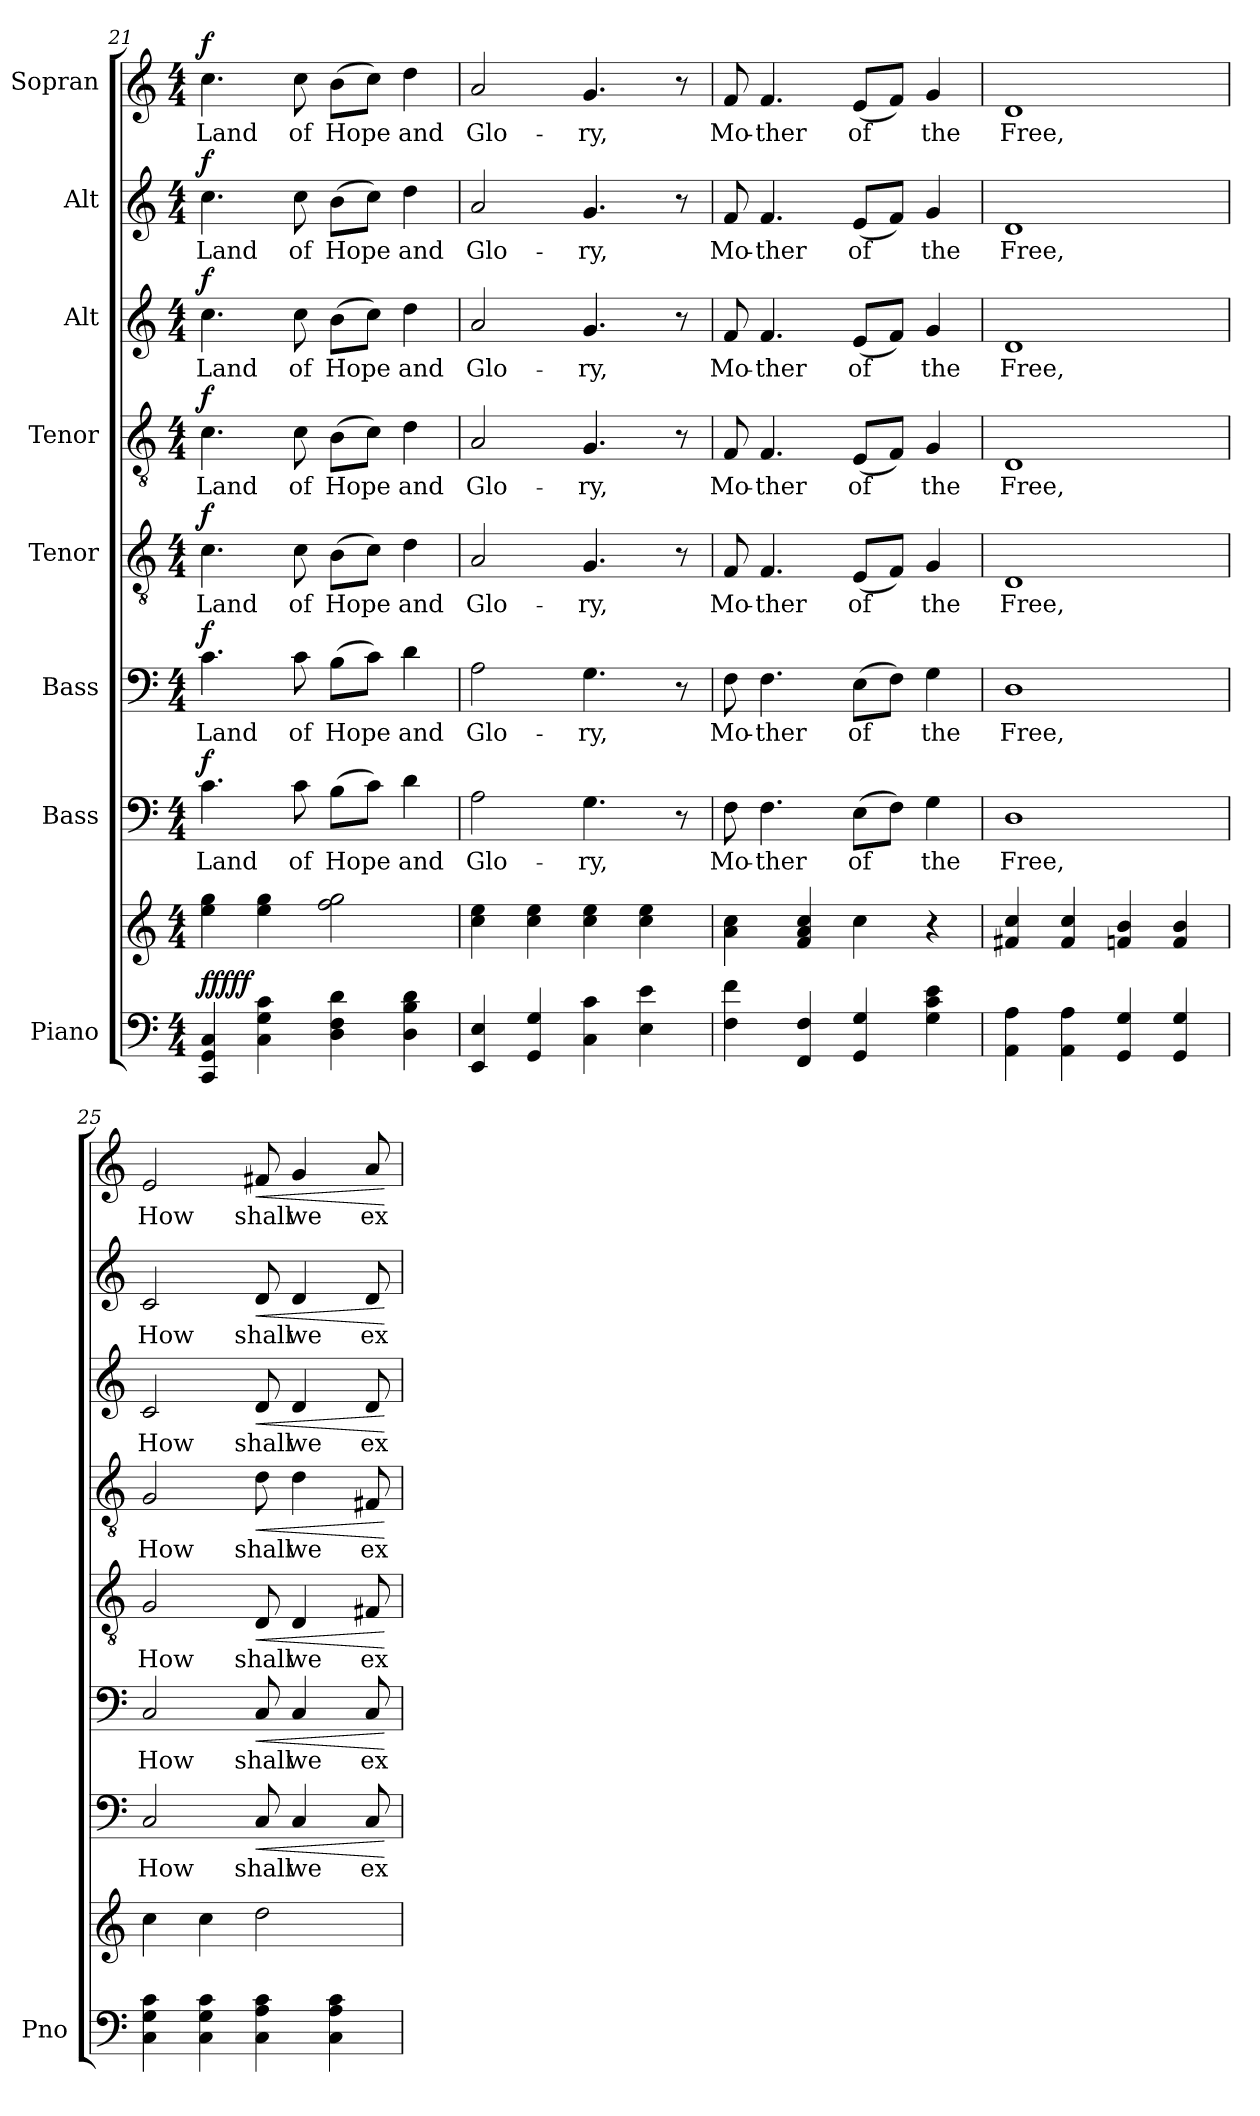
**kern	**kern	**dynam	**kern	**text	**dynam	**kern	**text	**dynam	**kern	**text	**dynam	**kern	**text	**dynam	**kern	**text	**dynam	**kern	**text	**dynam	**kern	**text	**dynam
*part8	*part8	*part8	*part7	*part7	*part7	*part6	*part6	*part6	*part5	*part5	*part5	*part4	*part4	*part4	*part3	*part3	*part3	*part2	*part2	*part2	*part1	*part1	*part1
*staff9	*staff8	*staff8/9	*staff7	*staff7	*staff7	*staff6	*staff6	*staff6	*staff5	*staff5	*staff5	*staff4	*staff4	*staff4	*staff3	*staff3	*staff3	*staff2	*staff2	*staff2	*staff1	*staff1	*staff1
*I"Piano	*	*	*I"Bass	*	*	*I"Bass	*	*	*I"Tenor	*	*	*I"Tenor	*	*	*I"Alt	*	*	*I"Alt	*	*	*I"Sopran	*	*
*I'Pno	*	*	*	*	*	*	*	*	*	*	*	*	*	*	*	*	*	*	*	*	*	*	*
!!LO:PB:g=z
*clefF4	*clefG2	*	*clefF4	*	*	*clefF4	*	*	*clefGv2	*	*	*clefGv2	*	*	*clefG2	*	*	*clefG2	*	*	*clefG2	*	*
*k[]	*k[]	*	*k[]	*	*	*k[]	*	*	*k[]	*	*	*k[]	*	*	*k[]	*	*	*k[]	*	*	*k[]	*	*
*M4/4	*M4/4	*	*M4/4	*	*	*M4/4	*	*	*M4/4	*	*	*M4/4	*	*	*M4/4	*	*	*M4/4	*	*	*M4/4	*	*
=21	=21	=21	=21	=21	=21	=21	=21	=21	=21	=21	=21	=21	=21	=21	=21	=21	=21	=21	=21	=21	=21	=21	=21
!	!	!LO:DY:a=2	!	!LO:LY:b	!	!	!LO:LY:b	!	!	!LO:LY:b	!	!	!LO:LY:b	!	!	!LO:LY:b	!	!	!LO:LY:b	!	!	!LO:LY:b	!
!	!	!LO:DY:n=1:a=2	!	!	!	!	!	!	!	!	!	!	!	!	!	!	!	!	!	!	!	!	!
!	!	!LO:DY:n=2:a=2	!	!	!	!	!	!	!	!	!	!	!	!	!	!	!	!	!	!	!	!	!
!	!	!LO:DY:n=3:a	!	!	!	!	!	!	!	!	!	!	!	!	!	!	!	!	!	!	!	!	!
!	!	!LO:DY:n=4:a	!	!	!LO:DY:a	!	!	!LO:DY:a	!	!	!LO:DY:a	!	!	!LO:DY:a	!	!	!LO:DY:a	!	!	!LO:DY:a	!	!	!LO:DY:a
4CC/ 4GG/ 4C/	4ee\ 4gg\	f f f f f	4.c\	Land	f	4.c\	Land	f	4.c\	Land	f	4.c\	Land	f	4.cc\	Land	f	4.cc\	Land	f	4.cc\	Land	f
4C\ 4G\ 4c\	4ee\ 4gg\	.	.	.	.	.	.	.	.	.	.	.	.	.	.	.	.	.	.	.	.	.	.
!	!	!	!	!LO:LY:b	!	!	!LO:LY:b	!	!	!LO:LY:b	!	!	!LO:LY:b	!	!	!LO:LY:b	!	!	!LO:LY:b	!	!	!LO:LY:b	!
.	.	.	8c\	of	.	8c\	of	.	8c\	of	.	8c\	of	.	8cc\	of	.	8cc\	of	.	8cc\	of	.
!	!	!	!	!LO:LY:b	!	!	!LO:LY:b	!	!	!LO:LY:b	!	!	!LO:LY:b	!	!	!LO:LY:b	!	!	!LO:LY:b	!	!	!LO:LY:b	!
4D\ 4F\ 4d\	2ff\ 2gg\	.	(>8B\L	-Hope	.	(>8B\L	-Hope	.	(>8B\L	-Hope	.	(>8B\L	-Hope	.	(>8b\L	-Hope	.	(>8b\L	-Hope	.	(>8b\L	-Hope	.
.	.	.	8c\J)	.	.	8c\J)	.	.	8c\J)	.	.	8c\J)	.	.	8cc\J)	.	.	8cc\J)	.	.	8cc\J)	.	.
!	!	!	!	!LO:LY:b	!	!	!LO:LY:b	!	!	!LO:LY:b	!	!	!LO:LY:b	!	!	!LO:LY:b	!	!	!LO:LY:b	!	!	!LO:LY:b	!
4D\ 4B\ 4d\	.	.	4d\	and	.	4d\	and	.	4d\	and	.	4d\	and	.	4dd\	and	.	4dd\	and	.	4dd\	and	.
=22	=22	=22	=22	=22	=22	=22	=22	=22	=22	=22	=22	=22	=22	=22	=22	=22	=22	=22	=22	=22	=22	=22	=22
!	!	!	!	!LO:LY:b	!	!	!LO:LY:b	!	!	!LO:LY:b	!	!	!LO:LY:b	!	!	!LO:LY:b	!	!	!LO:LY:b	!	!	!LO:LY:b	!
4EE/ 4E/	4cc\ 4ee\	.	2A\	Glo-	.	2A\	Glo-	.	2A/	Glo-	.	2A/	Glo-	.	2a/	Glo-	.	2a/	Glo-	.	2a/	Glo-	.
4GG/ 4G/	4cc\ 4ee\	.	.	.	.	.	.	.	.	.	.	.	.	.	.	.	.	.	.	.	.	.	.
!	!	!	!	!LO:LY:b	!	!	!LO:LY:b	!	!	!LO:LY:b	!	!	!LO:LY:b	!	!	!LO:LY:b	!	!	!LO:LY:b	!	!	!LO:LY:b	!
4C\ 4c\	4cc\ 4ee\	.	4.G\	-ry,	.	4.G\	-ry,	.	4.G/	-ry,	.	4.G/	-ry,	.	4.g/	-ry,	.	4.g/	-ry,	.	4.g/	-ry,	.
4E\ 4e\	4cc\ 4ee\	.	.	.	.	.	.	.	.	.	.	.	.	.	.	.	.	.	.	.	.	.	.
.	.	.	8r	.	.	8r	.	.	8r	.	.	8r	.	.	8r	.	.	8r	.	.	8r	.	.
=23	=23	=23	=23	=23	=23	=23	=23	=23	=23	=23	=23	=23	=23	=23	=23	=23	=23	=23	=23	=23	=23	=23	=23
!	!	!	!	!LO:LY:b	!	!	!LO:LY:b	!	!	!LO:LY:b	!	!	!LO:LY:b	!	!	!LO:LY:b	!	!	!LO:LY:b	!	!	!LO:LY:b	!
4F\ 4f\	4a\ 4cc\	.	8F\	Mo-	.	8F\	Mo-	.	8F/	Mo-	.	8F/	Mo-	.	8f/	Mo-	.	8f/	Mo-	.	8f/	Mo-	.
!	!	!	!	!LO:LY:b	!	!	!LO:LY:b	!	!	!LO:LY:b	!	!	!LO:LY:b	!	!	!LO:LY:b	!	!	!LO:LY:b	!	!	!LO:LY:b	!
.	.	.	4.F\	-ther	.	4.F\	-ther	.	4.F/	-ther	.	4.F/	-ther	.	4.f/	-ther	.	4.f/	-ther	.	4.f/	-ther	.
4FF/ 4F/	4f/ 4a/ 4cc/	.	.	.	.	.	.	.	.	.	.	.	.	.	.	.	.	.	.	.	.	.	.
!	!	!	!	!LO:LY:b	!	!	!LO:LY:b	!	!	!LO:LY:b	!	!	!LO:LY:b	!	!	!LO:LY:b	!	!	!LO:LY:b	!	!	!LO:LY:b	!
4GG/ 4G/	4cc\	.	(>8E\L	of	.	(>8E\L	of	.	(<8E/L	of	.	(<8E/L	of	.	(<8e/L	of	.	(<8e/L	of	.	(<8e/L	of	.
.	.	.	8F\J)	.	.	8F\J)	.	.	8F/J)	.	.	8F/J)	.	.	8f/J)	.	.	8f/J)	.	.	8f/J)	.	.
!	!	!	!	!LO:LY:b	!	!	!LO:LY:b	!	!	!LO:LY:b	!	!	!LO:LY:b	!	!	!LO:LY:b	!	!	!LO:LY:b	!	!	!LO:LY:b	!
4G\ 4c\ 4e\	4r	.	4G\	the	.	4G\	the	.	4G/	the	.	4G/	the	.	4g/	the	.	4g/	the	.	4g/	the	.
=24	=24	=24	=24	=24	=24	=24	=24	=24	=24	=24	=24	=24	=24	=24	=24	=24	=24	=24	=24	=24	=24	=24	=24
!	!	!	!	!LO:LY:b	!	!	!LO:LY:b	!	!	!LO:LY:b	!	!	!LO:LY:b	!	!	!LO:LY:b	!	!	!LO:LY:b	!	!	!LO:LY:b	!
4AA\ 4A\	4f#X/ 4cc/	.	1D	Free,	.	1D	Free,	.	1D	Free,	.	1D	Free,	.	1d	Free,	.	1d	Free,	.	1d	Free,	.
4AA\ 4A\	4f#/ 4cc/	.	.	.	.	.	.	.	.	.	.	.	.	.	.	.	.	.	.	.	.	.	.
4GG/ 4G/	4fn/ 4b/	.	.	.	.	.	.	.	.	.	.	.	.	.	.	.	.	.	.	.	.	.	.
4GG/ 4G/	4f/ 4b/	.	.	.	.	.	.	.	.	.	.	.	.	.	.	.	.	.	.	.	.	.	.
=25	=25	=25	=25	=25	=25	=25	=25	=25	=25	=25	=25	=25	=25	=25	=25	=25	=25	=25	=25	=25	=25	=25	=25
!	!	!	!	!LO:LY:b	!	!	!LO:LY:b	!	!	!LO:LY:b	!	!	!LO:LY:b	!	!	!LO:LY:b	!	!	!LO:LY:b	!	!	!LO:LY:b	!
4C\ 4G\ 4c\	4cc\	.	2C/	How	.	2C/	How	.	2G/	How	.	2G/	How	.	2c/	How	.	2c/	How	.	2e/	How	.
4C\ 4G\ 4c\	4cc\	.	.	.	.	.	.	.	.	.	.	.	.	.	.	.	.	.	.	.	.	.	.
!	!	!	!	!LO:LY:b	!LO:HP:b	!	!LO:LY:b	!LO:HP:b	!	!LO:LY:b	!LO:HP:b	!	!LO:LY:b	!LO:HP:b	!	!LO:LY:b	!LO:HP:b	!	!LO:LY:b	!LO:HP:b	!	!LO:LY:b	!LO:HP:b
4C\ 4A\ 4c\	2dd\	.	8C/	shall	<	8C/	shall	<	8D/	shall	<	8d\	shall	<	8d/	shall	<	8d/	shall	<	8f#X/	shall	<
!	!	!	!	!LO:LY:b	!	!	!LO:LY:b	!	!	!LO:LY:b	!	!	!LO:LY:b	!	!	!LO:LY:b	!	!	!LO:LY:b	!	!	!LO:LY:b	!
.	.	.	4C/	we	.	4C/	we	.	4D/	we	.	4d\	we	.	4d/	we	.	4d/	we	.	4g/	we	.
4C\ 4A\ 4c\	.	.	.	.	.	.	.	.	.	.	.	.	.	.	.	.	.	.	.	.	.	.	.
!	!	!	!	!LO:LY:b	!	!	!LO:LY:b	!	!	!LO:LY:b	!	!	!LO:LY:b	!	!	!LO:LY:b	!	!	!LO:LY:b	!	!	!LO:LY:b	!
.	.	.	8C/	ex-	.	8C/	ex-	.	8F#X/	ex-	.	8F#X/	ex-	.	8d/	ex-	.	8d/	ex-	.	8a/	ex-	.
.	.	.	.	.	[	.	.	[	.	.	[	.	.	[	.	.	[	.	.	[	.	.	[
=	=	=	=	=	=	=	=	=	=	=	=	=	=	=	=	=	=	=	=	=	=	=	=
*-	*-	*-	*-	*-	*-	*-	*-	*-	*-	*-	*-	*-	*-	*-	*-	*-	*-	*-	*-	*-	*-	*-	*-
